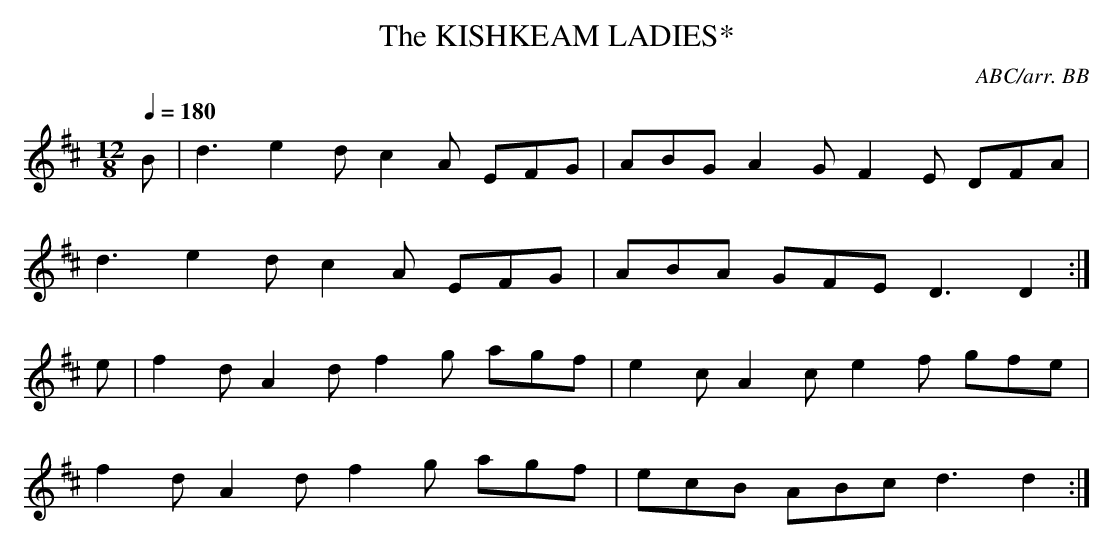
X:1
T:KISHKEAM LADIES*, The
C:ABC/arr. BB
Hehir's"and close but not identical to Johnny
O'Leary's "Kishkeam Lasses" (in tunefolder 31)
L:1/8
M:12/8
Q:1/4=180
K:D
B|d3 e2d c2A EFG|ABG A2G F2E DFA|
d3 e2d c2A EFG|ABA GFE D3 D2 :|
e|f2d A2d f2g agf|e2c A2c e2f gfe|
f2d A2d f2g agf|ecB ABc d3 d2:|
